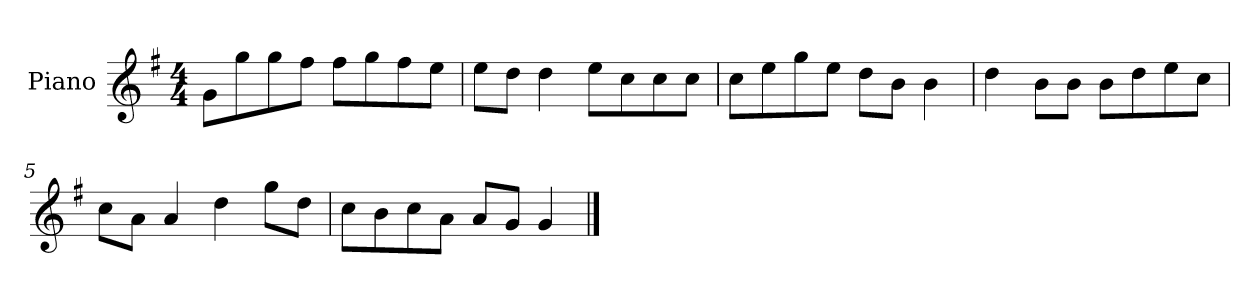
**kern
*part1
*staff1
*I"Piano
*I'P-no
*clefG2
*k[f#]
*M4/4
*MM90
=1
8g\L
8gg\
8gg\
8ff#\J
8ff#\L
8gg\
8ff#\
8ee\J
=2
8ee\L
8dd\J
4dd\
8ee\L
8cc\
8cc\
8cc\J
=3
8cc\L
8ee\
8gg\
8ee\J
8dd\L
8b\J
4b\
=4
4dd\
8b\L
8b\J
8b\L
8dd\
8ee\
8cc\J
=5
8cc\L
8a\J
4a/
4dd\
8gg\L
8dd\J
!!LO:LB:g=z
=6
8cc\L
8b\
8cc\
8a\J
8a/L
8g/J
4g/
==
*-
